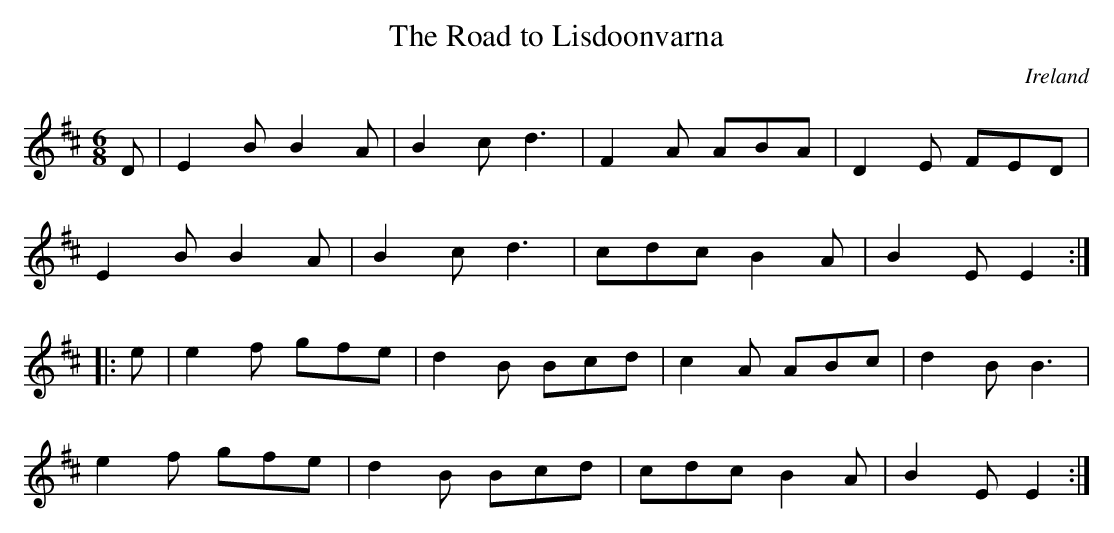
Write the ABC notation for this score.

X:1
T:The Road to Lisdoonvarna
M:6/8
O:Ireland
K:E dorian
D|E2B B2A|B2c d3|F2A ABA|D2E FED|
E2B B2A|B2c d3|cdc B2A|B2E E2:|
|: e|e2f gfe|d2B Bcd|c2A ABc|d2B B3|
e2f gfe|d2B Bcd|cdc B2A|B2E E2:|
